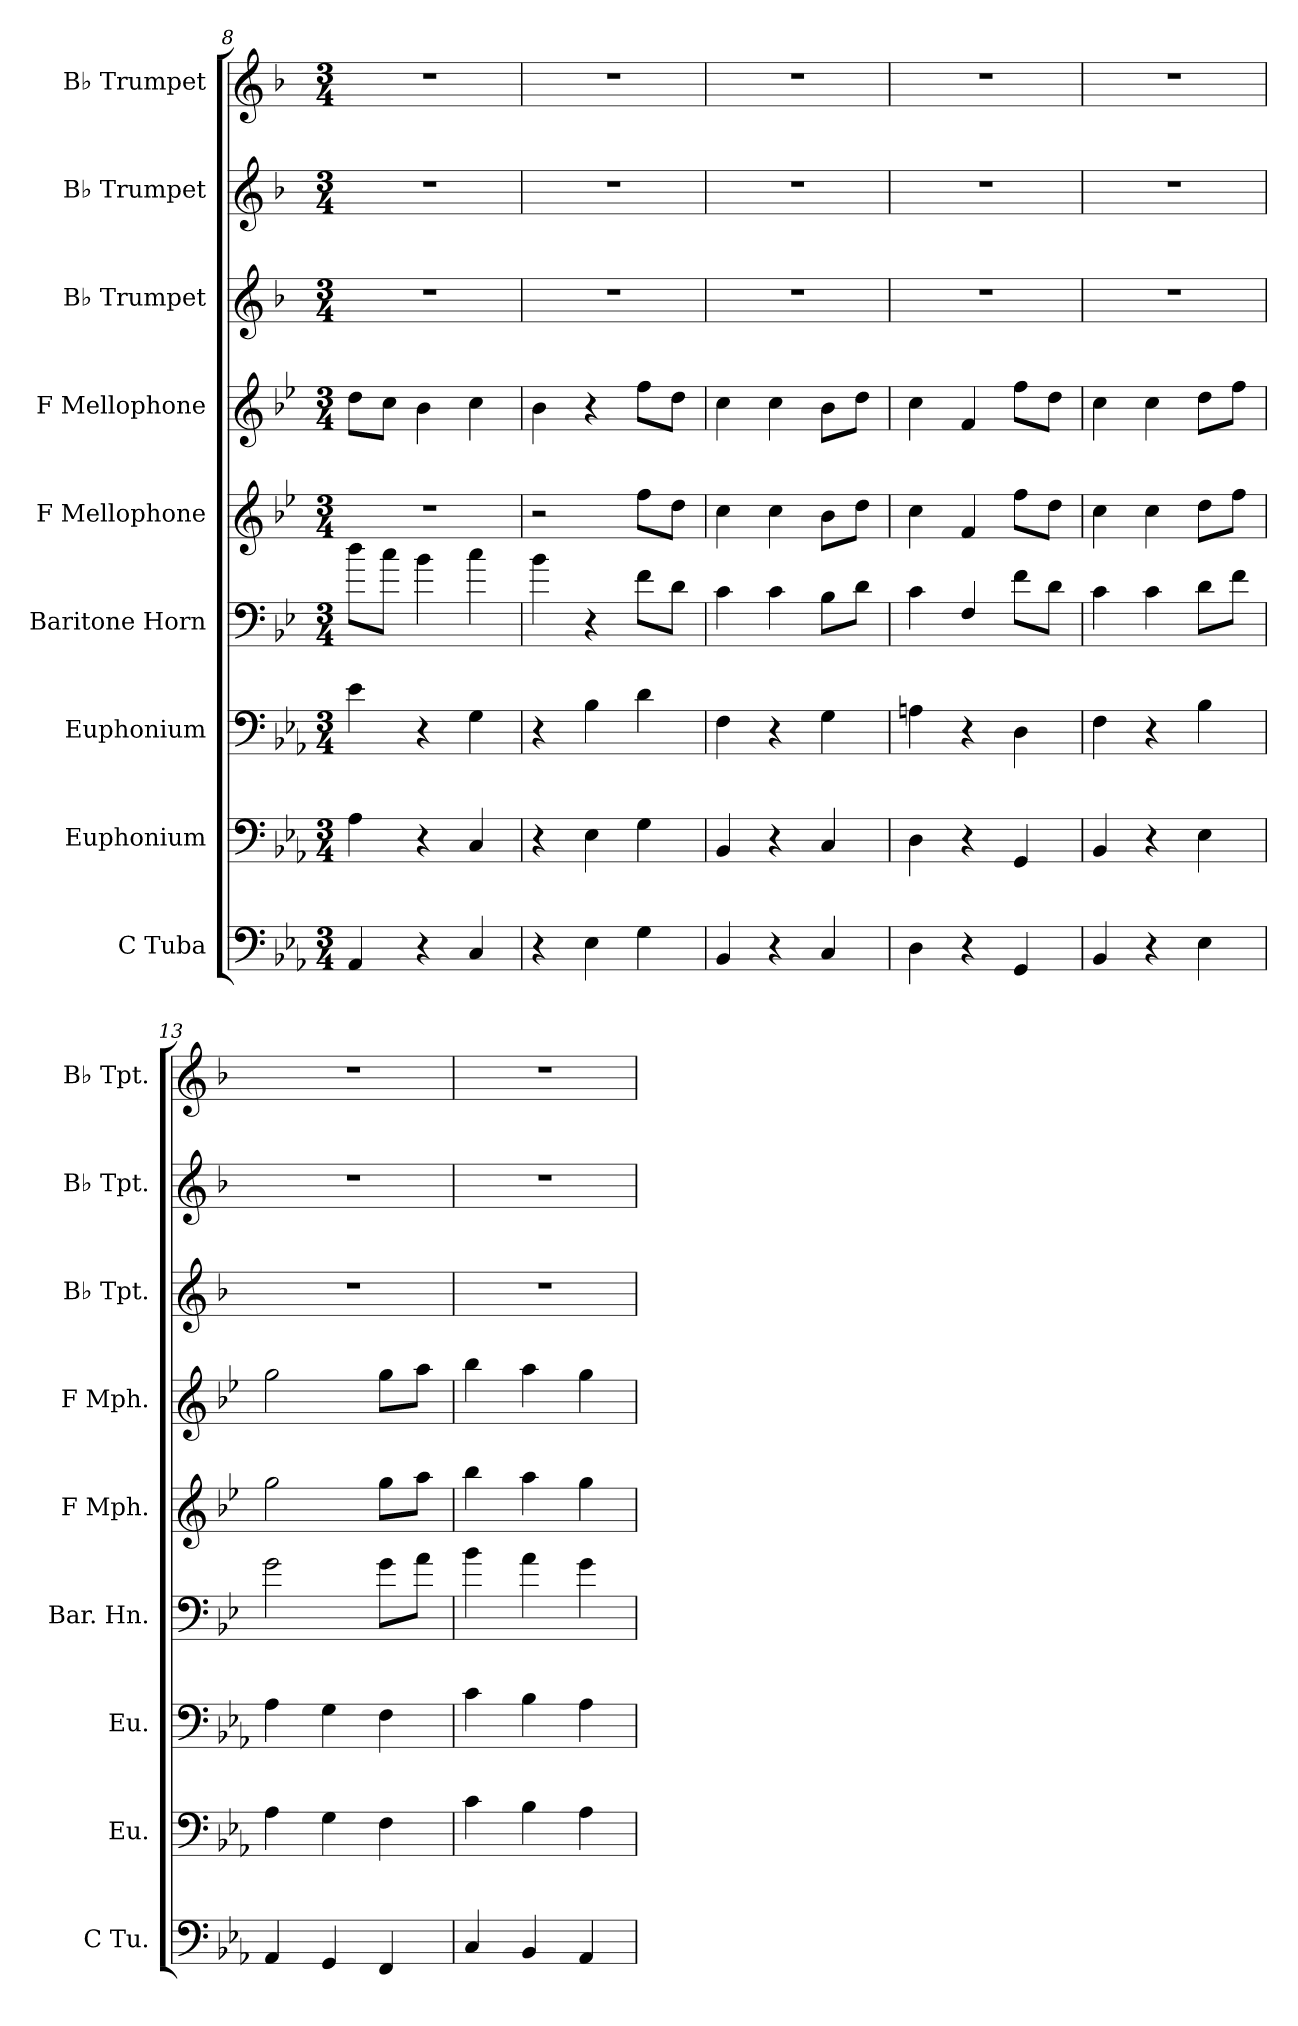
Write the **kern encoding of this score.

**kern	**kern	**kern	**kern	**kern	**kern	**kern	**kern	**kern
*part9	*part8	*part7	*part6	*part5	*part4	*part3	*part2	*part1
*staff9	*staff8	*staff7	*staff6	*staff5	*staff4	*staff3	*staff2	*staff1
*I"C Tuba	*I"Euphonium	*I"Euphonium	*I"Baritone Horn	*I"F Mellophone	*I"F Mellophone	*I"B♭ Trumpet	*I"B♭ Trumpet	*I"B♭ Trumpet
*I'C Tu.	*I'Eu.	*I'Eu.	*I'Bar. Hn.	*I'F Mph.	*I'F Mph.	*I'B♭ Tpt.	*I'B♭ Tpt.	*I'B♭ Tpt.
!!LO:PB:g=z
*clefF4	*clefF4	*clefF4	*clefF4	*clefG2	*clefG2	*clefG2	*clefG2	*clefG2
*	*	*	*ITrd4c7	*ITrd4c7	*ITrd4c7	*ITrd1c2	*ITrd1c2	*ITrd1c2
*k[b-e-a-]	*k[b-e-a-]	*k[b-e-a-]	*k[b-e-a-]	*k[b-e-a-]	*k[b-e-a-]	*k[b-e-a-]	*k[b-e-a-]	*k[b-e-a-]
*E-:	*E-:	*E-:	*E-:	*E-:	*E-:	*E-:	*E-:	*E-:
*M3/4	*M3/4	*M3/4	*M3/4	*M3/4	*M3/4	*M3/4	*M3/4	*M3/4
=8	=8	=8	=8	=8	=8	=8	=8	=8
4AA-/	4A-\	4e-\	8g\L	2.r	8g\L	2.r	2.r	2.r
.	.	.	8f\J	.	8f\J	.	.	.
4r	4r	4r	4e-\	.	4e-\	.	.	.
4C/	4C/	4G\	4f\	.	4f\	.	.	.
=9	=9	=9	=9	=9	=9	=9	=9	=9
4r	4r	4r	4e-\	2r	4e-\	2.r	2.r	2.r
4E-\	4E-\	4B-\	4r	.	4r	.	.	.
4G\	4G\	4d\	8B-\L	8b-\L	8b-\L	.	.	.
.	.	.	8G\J	8g\J	8g\J	.	.	.
=10	=10	=10	=10	=10	=10	=10	=10	=10
4BB-/	4BB-/	4F\	4F\	4f\	4f\	2.r	2.r	2.r
4r	4r	4r	4F\	4f\	4f\	.	.	.
4C/	4C/	4G\	8E-\L	8e-\L	8e-\L	.	.	.
.	.	.	8G\J	8g\J	8g\J	.	.	.
=11	=11	=11	=11	=11	=11	=11	=11	=11
4D\	4D\	4An\	4F\	4f\	4f\	2.r	2.r	2.r
4r	4r	4r	4BB-/	4B-/	4B-/	.	.	.
4GG/	4GG/	4D\	8B-\L	8b-\L	8b-\L	.	.	.
.	.	.	8G\J	8g\J	8g\J	.	.	.
=12	=12	=12	=12	=12	=12	=12	=12	=12
4BB-/	4BB-/	4F\	4F\	4f\	4f\	2.r	2.r	2.r
4r	4r	4r	4F\	4f\	4f\	.	.	.
4E-\	4E-\	4B-\	8G\L	8g\L	8g\L	.	.	.
.	.	.	8B-\J	8b-\J	8b-\J	.	.	.
=13	=13	=13	=13	=13	=13	=13	=13	=13
4AA-/	4A-\	4A-\	2c\	2cc\	2cc\	2.r	2.r	2.r
4GG/	4G\	4G\	.	.	.	.	.	.
4FF/	4F\	4F\	8c\L	8cc\L	8cc\L	.	.	.
.	.	.	8d\J	8dd\J	8dd\J	.	.	.
=14	=14	=14	=14	=14	=14	=14	=14	=14
4C/	4c\	4c\	4e-\	4ee-\	4ee-\	2.r	2.r	2.r
4BB-/	4B-\	4B-\	4d\	4dd\	4dd\	.	.	.
4AA-/	4A-\	4A-\	4c\	4cc\	4cc\	.	.	.
=	=	=	=	=	=	=	=	=
*-	*-	*-	*-	*-	*-	*-	*-	*-
